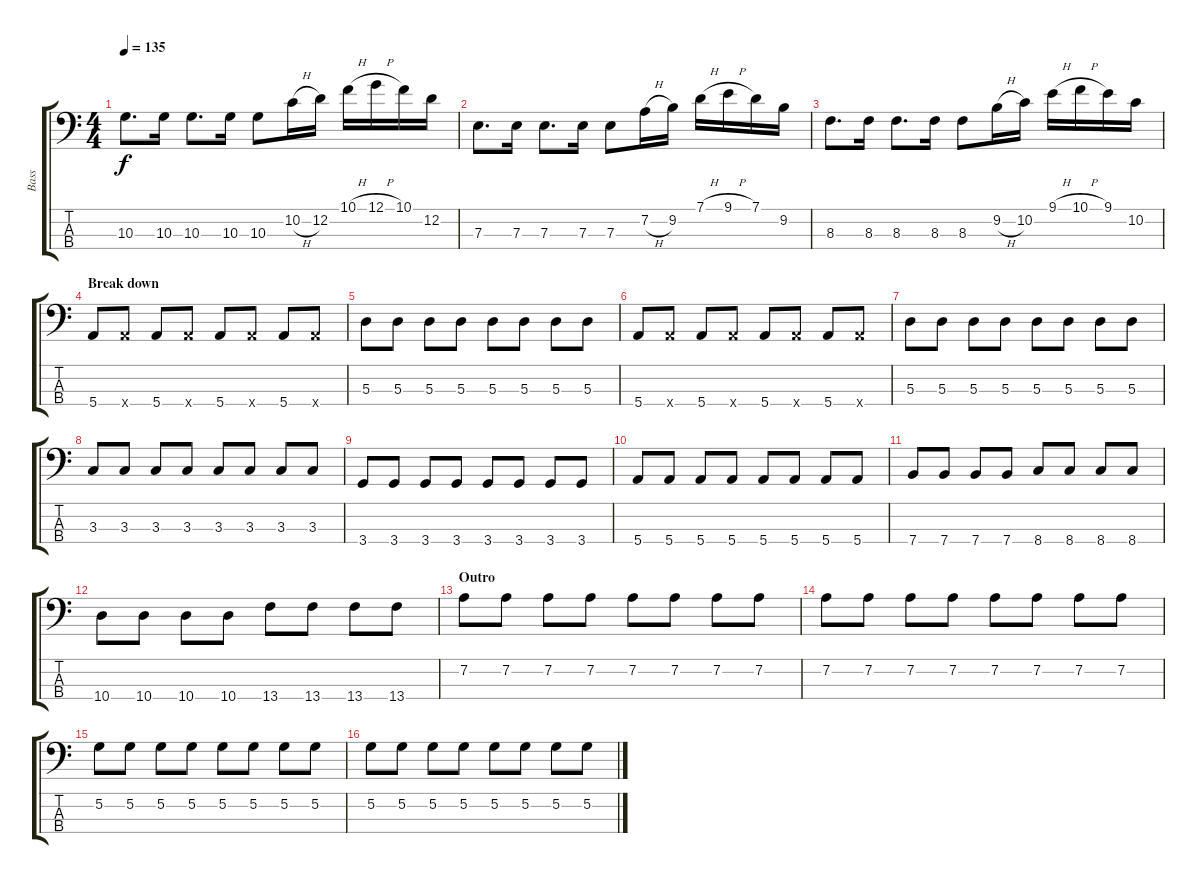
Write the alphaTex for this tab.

\track ("Bass" "Bass") {instrument electricbassfinger}
\staff {score tabs}
\tuning (G2 D2 A1 E1) {hide}
\ts (4 4)
\tempo 135
\clef f4
\ks c
10.3.8{d dy f} 10.3.16 10.3.8{d} 10.3.16 10.3.8 10.2{h}.16 12.2.16 10.1{h}.16 12.1{h}.16 10.1.16 12.2.16 |
7.3.8{d} 7.3.16 7.3.8{d} 7.3.16 7.3.8 7.2{h}.16 9.2.16 7.1{h}.16 9.1{h}.16 7.1.16 9.2.16 |
8.3.8{d} 8.3.16 8.3.8{d} 8.3.16 8.3.8 9.2{h}.16 10.2.16 9.1{h}.16 10.1{h}.16 9.1.16 10.2.16 |
\section ("" "Break down")
5.4.8 5.4{x}.8 5.4.8 5.4{x}.8 5.4.8 5.4{x}.8 5.4.8 5.4{x}.8 |
5.3.8 5.3.8 5.3.8 5.3.8 5.3.8 5.3.8 5.3.8 5.3.8 |
5.4.8 5.4{x}.8 5.4.8 5.4{x}.8 5.4.8 5.4{x}.8 5.4.8 5.4{x}.8 |
5.3.8 5.3.8 5.3.8 5.3.8 5.3.8 5.3.8 5.3.8 5.3.8 |
3.3.8 3.3.8 3.3.8 3.3.8 3.3.8 3.3.8 3.3.8 3.3.8 |
3.4.8 3.4.8 3.4.8 3.4.8 3.4.8 3.4.8 3.4.8 3.4.8 |
5.4.8 5.4.8 5.4.8 5.4.8 5.4.8 5.4.8 5.4.8 5.4.8 |
7.4.8 7.4.8 7.4.8 7.4.8 8.4.8 8.4.8 8.4.8 8.4.8 |
10.4.8 10.4.8 10.4.8 10.4.8 13.4.8 13.4.8 13.4.8 13.4.8 |
\section ("" "Outro")
7.2.8 7.2.8 7.2.8 7.2.8 7.2.8 7.2.8 7.2.8 7.2.8 |
7.2.8 7.2.8 7.2.8 7.2.8 7.2.8 7.2.8 7.2.8 7.2.8 |
5.2.8 5.2.8 5.2.8 5.2.8 5.2.8 5.2.8 5.2.8 5.2.8 |
5.2.8 5.2.8 5.2.8 5.2.8 5.2.8 5.2.8 5.2.8 5.2.8
